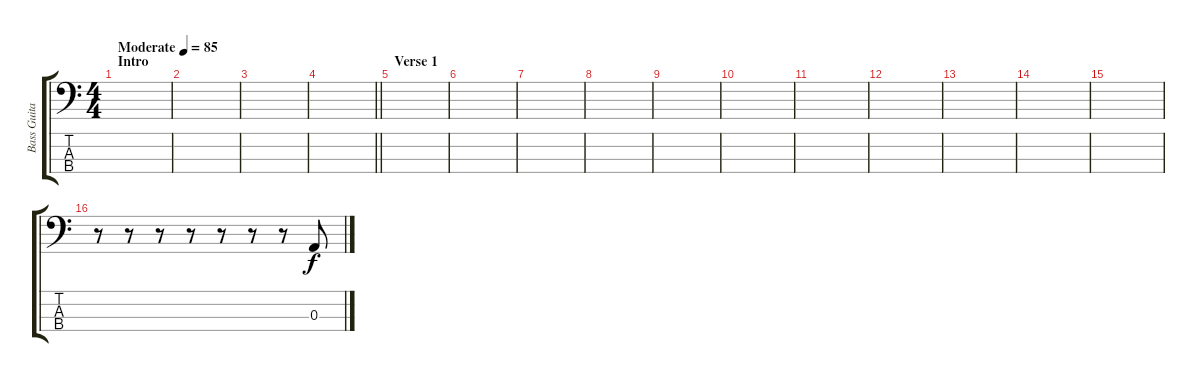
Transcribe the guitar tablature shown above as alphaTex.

\track ("Bass Guitar" "Bass Guita") {instrument electricbassfinger}
\staff {score tabs}
\tuning (G2 D2 A1 E1) {hide}
\ts (4 4)
\section ("" "Intro")
\tempo (85 "Moderate")
\clef f4
\ks c
|
|
|
\barLineRight lightlight
|
\section ("" "Verse 1")
|
|
|
|
|
|
|
|
|
|
|
r.8 r.8 r.8 r.8 r.8 r.8 r.8 0.3.8
